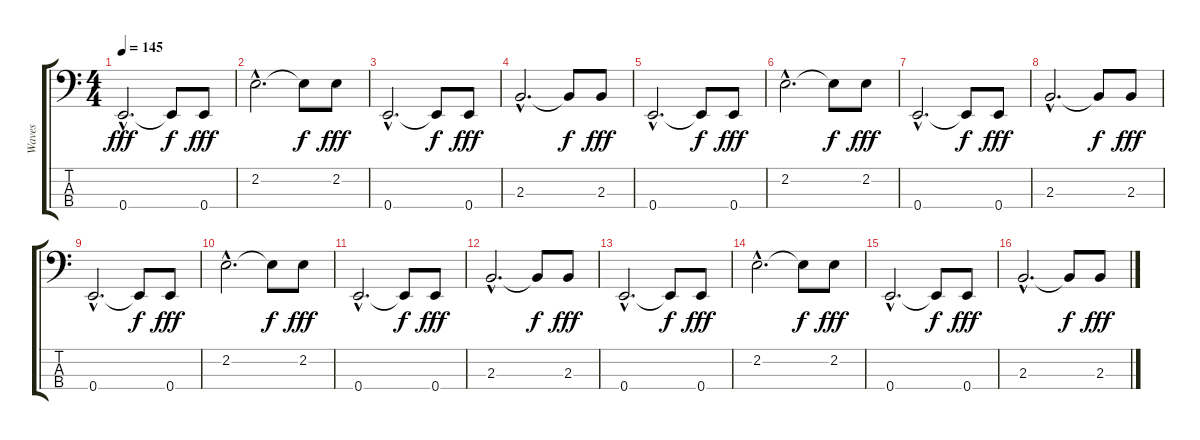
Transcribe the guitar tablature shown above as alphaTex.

\track ("Waves" "Waves") {instrument electricbasspick}
\staff {score tabs}
\tuning (G2 D2 A1 E1) {hide}
\ts (4 4)
\tempo 145
\clef f4
\ks c
0.4{hac}.2{d dy fff} 0.4{t}.8{dy f} 0.4.8{dy fff} |
2.2{hac}.2{d} 2.2{t}.8{dy f} 2.2.8{dy fff} |
0.4{hac}.2{d} 0.4{t}.8{dy f} 0.4.8{dy fff} |
2.3{hac}.2{d} 2.3{t}.8{dy f} 2.3.8{dy fff} |
0.4{hac}.2{d} 0.4{t}.8{dy f} 0.4.8{dy fff} |
2.2{hac}.2{d} 2.2{t}.8{dy f} 2.2.8{dy fff} |
0.4{hac}.2{d} 0.4{t}.8{dy f} 0.4.8{dy fff} |
2.3{hac}.2{d} 2.3{t}.8{dy f} 2.3.8{dy fff} |
0.4{hac}.2{d} 0.4{t}.8{dy f} 0.4.8{dy fff} |
2.2{hac}.2{d} 2.2{t}.8{dy f} 2.2.8{dy fff} |
0.4{hac}.2{d} 0.4{t}.8{dy f} 0.4.8{dy fff} |
2.3{hac}.2{d} 2.3{t}.8{dy f} 2.3.8{dy fff} |
0.4{hac}.2{d} 0.4{t}.8{dy f} 0.4.8{dy fff} |
2.2{hac}.2{d} 2.2{t}.8{dy f} 2.2.8{dy fff} |
0.4{hac}.2{d} 0.4{t}.8{dy f} 0.4.8{dy fff} |
2.3{hac}.2{d} 2.3{t}.8{dy f} 2.3.8{dy fff}
